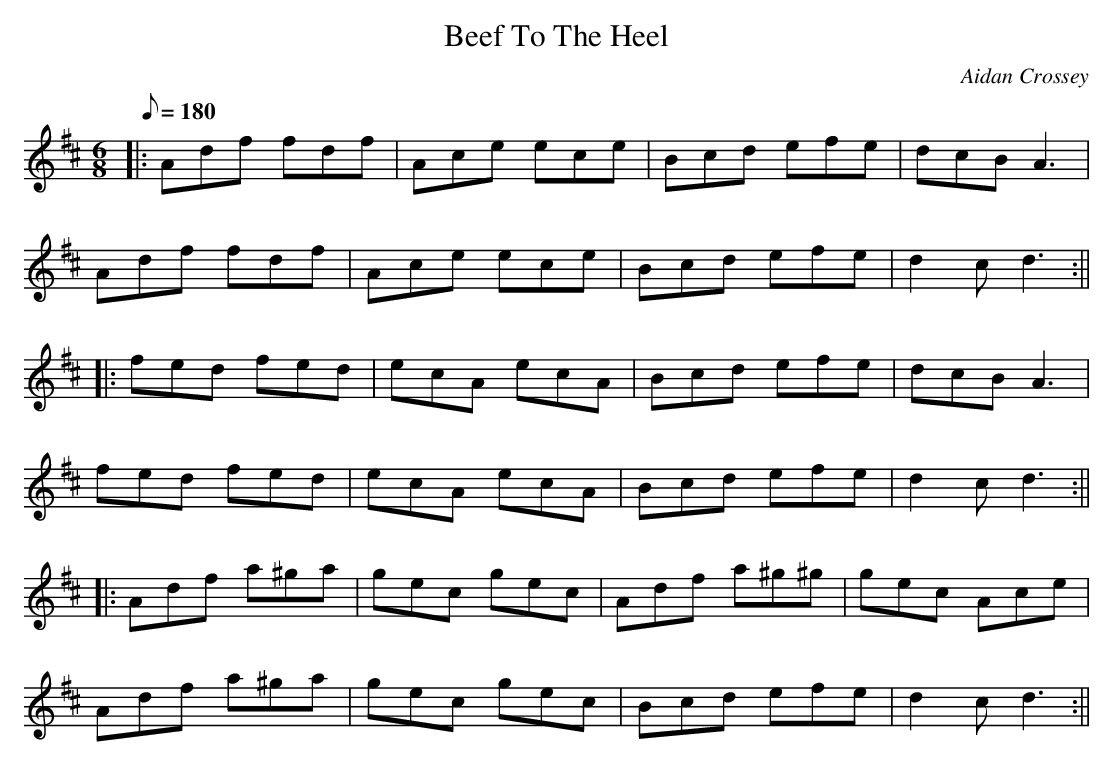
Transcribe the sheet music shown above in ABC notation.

X:1
T:Beef To The Heel
M:6/8
Q:180
C:Aidan Crossey
K:D
|:Adf fdf|Ace ece|Bcd efe|dcB A3|
Adf fdf|Ace ece|Bcd efe|d2c d3:||
|:fed fed|ecA ecA|Bcd efe|dcB A3|
fed fed|ecA ecA|Bcd efe|d2c d3:||
|:Adf a^ga|gec gec|Adf a^g^g|gec Ace|
Adf a^ga|gec gec|Bcd efe|d2c d3:||
